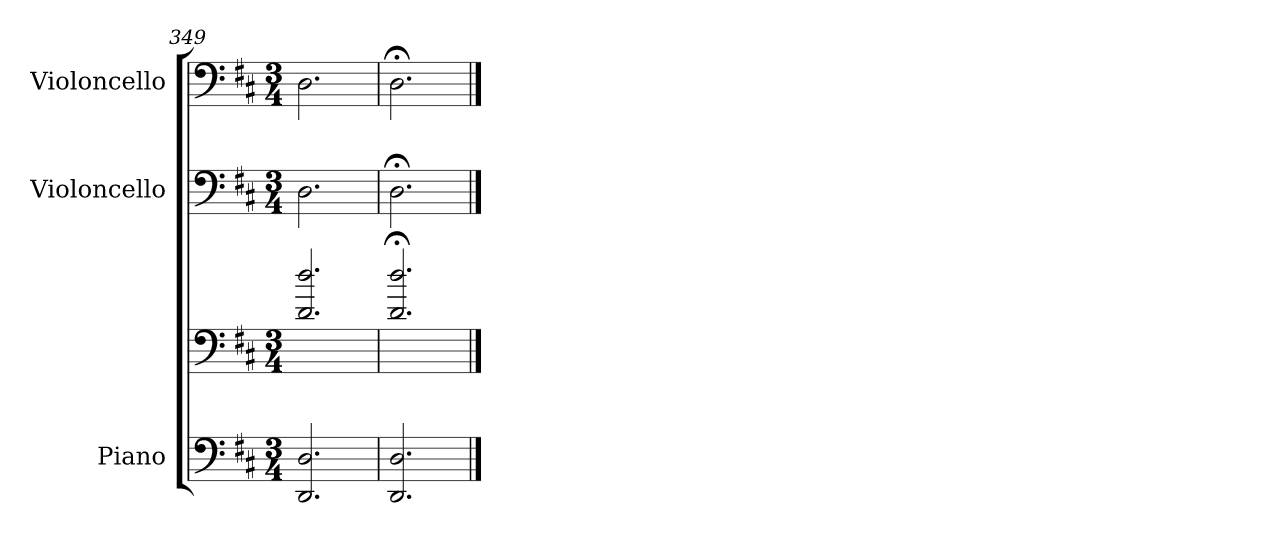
**kern	**kern	**kern	**kern
*part3	*part3	*part2	*part1
*staff4	*staff3	*staff2	*staff1
*I"Piano	*	*I"Violoncello	*I"Violoncello
*I'Pno.	*	*I'Vc.	*I'Vc.
*clefF4	*clefF4	*clefF4	*clefF4
*k[f#c#]	*k[f#c#]	*k[f#c#]	*k[f#c#]
*M3/4	*M3/4	*M3/4	*M3/4
=349	=349	=349	=349
2.DD/ 2.D/	2.d/ 2.dd/	2.D\	2.D\
=350	=350	=350	=350
2.DD/ 2.D/	2.d/;< 2.dd/;<	2.D;<\	2.D;<\
==	==	==	==
*-	*-	*-	*-
